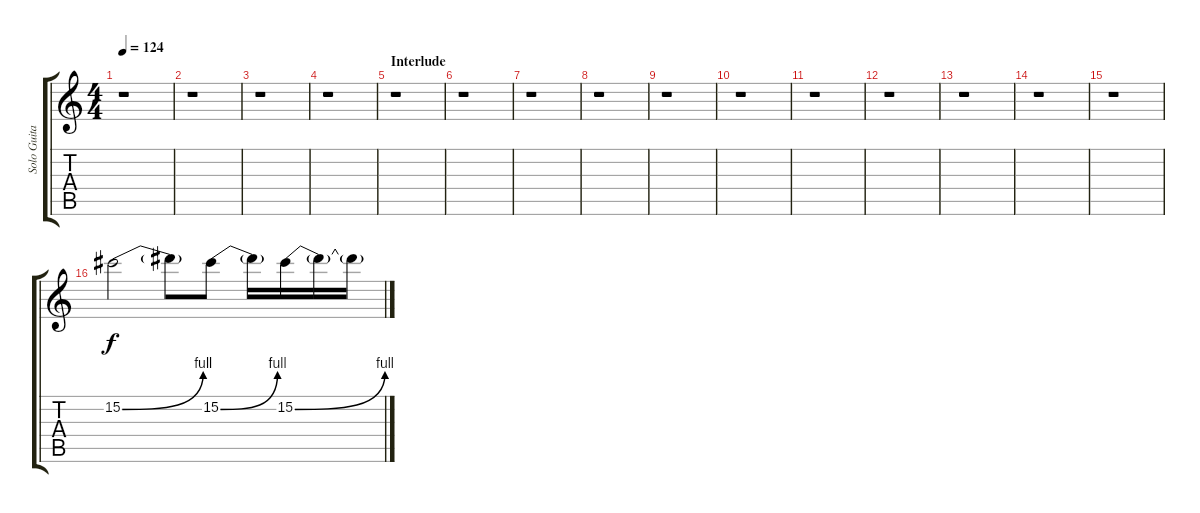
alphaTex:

\track ("Solo Guitar" "Solo Guita") {instrument overdrivenguitar}
\staff {score tabs}
\tuning (Eb4 Bb3 Gb3 Db3 Ab2 Eb2) {hide}
\ts (4 4)
\tempo 124
\clef g2
\ks c
r.1{dy f} |
r.1 |
r.1 |
r.1 |
\section ("" "Interlude")
r.1 |
r.1 |
r.1 |
r.1 |
r.1 |
r.1 |
r.1 |
r.1 |
r.1 |
r.1 |
r.1 |
15.2{be (bend 0 0 60 4)}.2 15.2{t}.8 15.2{be (bend 0 0 60 4)}.8 15.2{t}.16 15.2{be (bend 0 0 60 4)}.16 15.2{t}.16 15.2{t}.16
